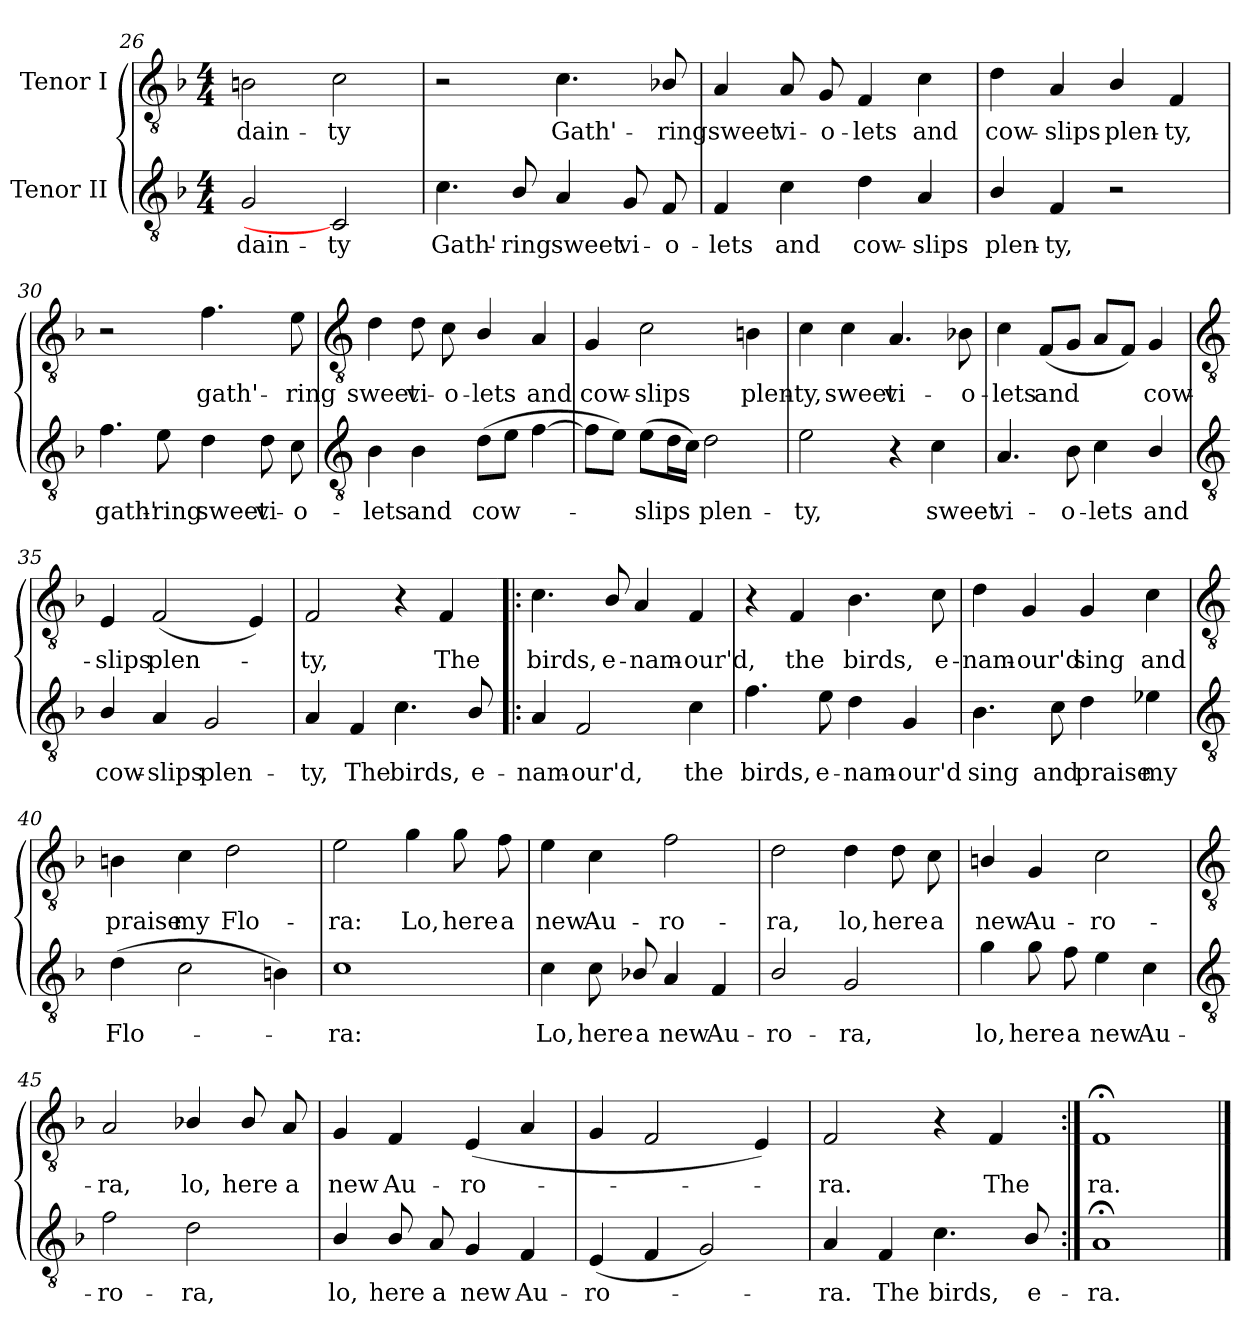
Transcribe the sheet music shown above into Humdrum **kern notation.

**kern	**text	**kern	**text
*part2	*part2	*part1	*part1
*staff2	*staff2	*staff1	*staff1
*I"Tenor II	*	*I"Tenor I	*
!!LO:LB:g=z
*clefGv2	*	*clefGv2	*
*k[b-]	*	*k[b-]	*
*F:	*	*F:	*
*M4/4	*	*M4/4	*
=26	=26	=26	=26
!	!LO:LY:b	!	!LO:LY:b
2G	dain-	2Bn	dain-
!	!LO:LY:b	!	!LO:LY:b
2C]	-ty	2c	-ty
=27	=27	=27	=27
!	!LO:LY:b	!	!
4.c	Gath'-	2r	.
!	!LO:LY:b	!	!
8B-/	-ring	.	.
!	!LO:LY:b	!	!LO:LY:b
4A	sweet	4.c	Gath'-
!	!LO:LY:b	!	!
8G	vi-	.	.
!	!LO:LY:b	!	!LO:LY:b
8F	-o-	8B-X/	-ring
=28	=28	=28	=28
!	!LO:LY:b	!	!LO:LY:b
4F	-lets	4A	sweet
!	!LO:LY:b	!	!LO:LY:b
4c	and	8A	vi-
!	!	!	!LO:LY:b
.	.	8G	-o-
!	!LO:LY:b	!	!LO:LY:b
4d	cow-	4F	-lets
!	!LO:LY:b	!	!LO:LY:b
4A	-slips	4c	and
=29	=29	=29	=29
!	!LO:LY:b	!	!LO:LY:b
4B-/	plen-	4d	cow-
!	!LO:LY:b	!	!LO:LY:b
4F	-ty,	4A	-slips
!	!	!	!LO:LY:b
2r	.	4B-/	plen-
!	!	!	!LO:LY:b
.	.	4F	-ty,
=30	=30	=30	=30
!	!LO:LY:b	!	!
4.f	gath'-	2r	.
!	!LO:LY:b	!	!
8e	-ring	.	.
!	!LO:LY:b	!	!LO:LY:b
4d	sweet	4.f	gath'-
!	!LO:LY:b	!	!
8d	vi-	.	.
!	!LO:LY:b	!	!LO:LY:b
8c	-o-	8e	-ring
!!LO:LB:g=z
=31	=31	=31	=31
*clefGv2	*	*clefGv2	*
!	!LO:LY:b	!	!LO:LY:b
4B-	-lets	4d	sweet
!	!LO:LY:b	!	!LO:LY:b
4B-	and	8d	vi-
!	!	!	!LO:LY:b
.	.	8c	-o-
!	!LO:LY:b	!	!LO:LY:b
(>8dL	cow-	4B-/	-lets
8eJ	.	.	.
!	!	!	!LO:LY:b
[4f	.	4A	and
=32	=32	=32	=32
!	!	!	!LO:LY:b
8fL]	.	4G	cow-
8eJ)	.	.	.
!	!LO:LY:b	!	!LO:LY:b
(>8eL	slips	2c	-slips
16dL	.	.	.
16cJJ)	.	.	.
!	!LO:LY:b	!	!
2d	plen-	.	.
!	!	!	!LO:LY:b
.	.	4Bn	plen-
=33	=33	=33	=33
!	!LO:LY:b	!	!LO:LY:b
2e	-ty,	4c	-ty,
!	!	!	!LO:LY:b
.	.	4c	sweet
!	!	!	!LO:LY:b
4r	.	4.A	vi-
!	!LO:LY:b	!	!
4c	sweet	.	.
!	!	!	!LO:LY:b
.	.	8B-X	-o-
=34	=34	=34	=34
!	!LO:LY:b	!	!LO:LY:b
4.A	vi-	4c	-lets
!	!	!	!LO:LY:b
.	.	(<8FL	and
!	!LO:LY:b	!	!
8B-	-o-	8GJ	.
!	!LO:LY:b	!	!
4c	-lets	8AL	.
.	.	8FJ)	.
!	!LO:LY:b	!	!LO:LY:b
4B-/	and	4G	cow-
!!LO:LB:g=z
=35	=35	=35	=35
*clefGv2	*	*clefGv2	*
!	!LO:LY:b	!	!LO:LY:b
4B-/	cow-	4E	-slips
!	!LO:LY:b	!	!LO:LY:b
4A	-slips	(<2F	plen-
!	!LO:LY:b	!	!
2G	plen-	.	.
.	.	4E)	.
=36	=36	=36	=36
!	!LO:LY:b	!	!LO:LY:b
4A	-ty,	2F	ty,
!	!LO:LY:b	!	!
4F	The	.	.
!	!LO:LY:b	!	!
4.c	birds,	4r	.
!	!	!	!LO:LY:b
.	.	4F	The
!	!LO:LY:b	!	!
8B-/	e-	.	.
=37!|:	=37!|:	=37!|:	=37!|:
!	!LO:LY:b	!	!LO:LY:b
4A	-nam-	4.c	birds,
!	!LO:LY:b	!	!
2F	-our'd,	.	.
!	!	!	!LO:LY:b
.	.	8B-/	e-
!	!	!	!LO:LY:b
.	.	4A	-nam-
!	!LO:LY:b	!	!LO:LY:b
4c	the	4F	-our'd,
=38	=38	=38	=38
!	!LO:LY:b	!	!
4.f	birds,	4r	.
!	!	!	!LO:LY:b
.	.	4F	the
!	!LO:LY:b	!	!
8e	e-	.	.
!	!LO:LY:b	!	!LO:LY:b
4d	-nam-	4.B-	birds,
!	!LO:LY:b	!	!
4G	-our'd	.	.
!	!	!	!LO:LY:b
.	.	8c	e-
=39	=39	=39	=39
!	!LO:LY:b	!	!LO:LY:b
4.B-	sing	4d	-nam-
!	!	!	!LO:LY:b
.	.	4G	-our'd
!	!LO:LY:b	!	!
8c	and	.	.
!	!LO:LY:b	!	!LO:LY:b
4d	praise	4G	sing
!	!LO:LY:b	!	!LO:LY:b
4e-X	my	4c	and
!!LO:LB:g=z
=40	=40	=40	=40
*clefGv2	*	*clefGv2	*
!	!LO:LY:b	!	!LO:LY:b
(>4d	Flo-	4Bn	praise
!	!	!	!LO:LY:b
2c	.	4c	my
!	!	!	!LO:LY:b
.	.	2d	Flo-
4Bn)	.	.	.
=41	=41	=41	=41
!	!LO:LY:b	!	!LO:LY:b
1c	ra:	2e	-ra:
!	!	!	!LO:LY:b
.	.	4g	Lo,
!	!	!	!LO:LY:b
.	.	8g	here
!	!	!	!LO:LY:b
.	.	8f	a
=42	=42	=42	=42
!	!LO:LY:b	!	!LO:LY:b
4c	Lo,	4e	new
!	!LO:LY:b	!	!LO:LY:b
8c	here	4c	Au-
!	!LO:LY:b	!	!
8B-X/	a	.	.
!	!LO:LY:b	!	!LO:LY:b
4A	new	2f	-ro-
!	!LO:LY:b	!	!
4F	Au-	.	.
=43	=43	=43	=43
!	!LO:LY:b	!	!LO:LY:b
2B-/	-ro-	2d	-ra,
!	!LO:LY:b	!	!LO:LY:b
2G	-ra,	4d	lo,
!	!	!	!LO:LY:b
.	.	8d	here
!	!	!	!LO:LY:b
.	.	8c	a
=44	=44	=44	=44
!	!LO:LY:b	!	!LO:LY:b
4g	lo,	4Bn/	new
!	!LO:LY:b	!	!LO:LY:b
8g	here	4G	Au-
!	!LO:LY:b	!	!
8f	a	.	.
!	!LO:LY:b	!	!LO:LY:b
4e	new	2c	-ro-
!	!LO:LY:b	!	!
4c	Au-	.	.
!!LO:LB:g=z
=45	=45	=45	=45
*clefGv2	*	*clefGv2	*
!	!LO:LY:b	!	!LO:LY:b
2f	-ro-	2A	-ra,
!	!LO:LY:b	!	!LO:LY:b
2d	-ra,	4B-X/	lo,
!	!	!	!LO:LY:b
.	.	8B-/	here
!	!	!	!LO:LY:b
.	.	8A	a
=46	=46	=46	=46
!	!LO:LY:b	!	!LO:LY:b
4B-/	lo,	4G	new
!	!LO:LY:b	!	!LO:LY:b
8B-/	here	4F	Au-
!	!LO:LY:b	!	!
8A	a	.	.
!	!LO:LY:b	!	!LO:LY:b
4G	new	(<4E	-ro-
!	!LO:LY:b	!	!
4F	Au-	4A	.
=47	=47	=47	=47
!	!LO:LY:b	!	!
(<4E	-ro-	4G	.
4F	.	2F	.
2G)	.	.	.
.	.	4E)	.
=48	=48	=48	=48
!	!LO:LY:b	!	!LO:LY:b
4A	ra.	2F	ra.
!	!LO:LY:b	!	!
4F	The	.	.
!	!LO:LY:b	!	!
4.c	birds,	4r	.
!	!	!	!LO:LY:b
.	.	4F	The
!	!LO:LY:b	!	!
8B-/	e-	.	.
=49:|!	=49:|!	=49:|!	=49:|!
!	!LO:LY:b	!	!LO:LY:b
1A;<	ra.	1F;<	ra.
==	==	==	==
*-	*-	*-	*-
